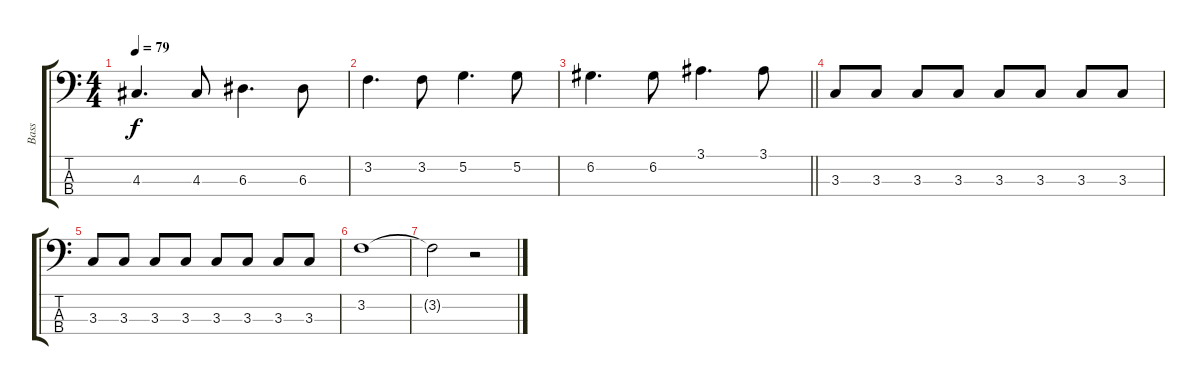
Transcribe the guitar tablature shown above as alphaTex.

\track ("Bass" "Bass") {instrument electricbassfinger}
\staff {score tabs}
\tuning (G2 D2 A1 E1) {hide}
\ts (4 4)
\tempo 79
\clef f4
\ks c
4.3.4{d dy f} 4.3.8 6.3.4{d} 6.3.8 |
3.2.4{d} 3.2.8 5.2.4{d} 5.2.8 |
\barLineRight lightlight
6.2.4{d} 6.2.8 3.1.4{d} 3.1.8 |
3.3.8 3.3.8 3.3.8 3.3.8 3.3.8 3.3.8 3.3.8 3.3.8 |
3.3.8 3.3.8 3.3.8 3.3.8 3.3.8 3.3.8 3.3.8 3.3.8 |
3.2.1 |
3.2{t}.2 r.2
